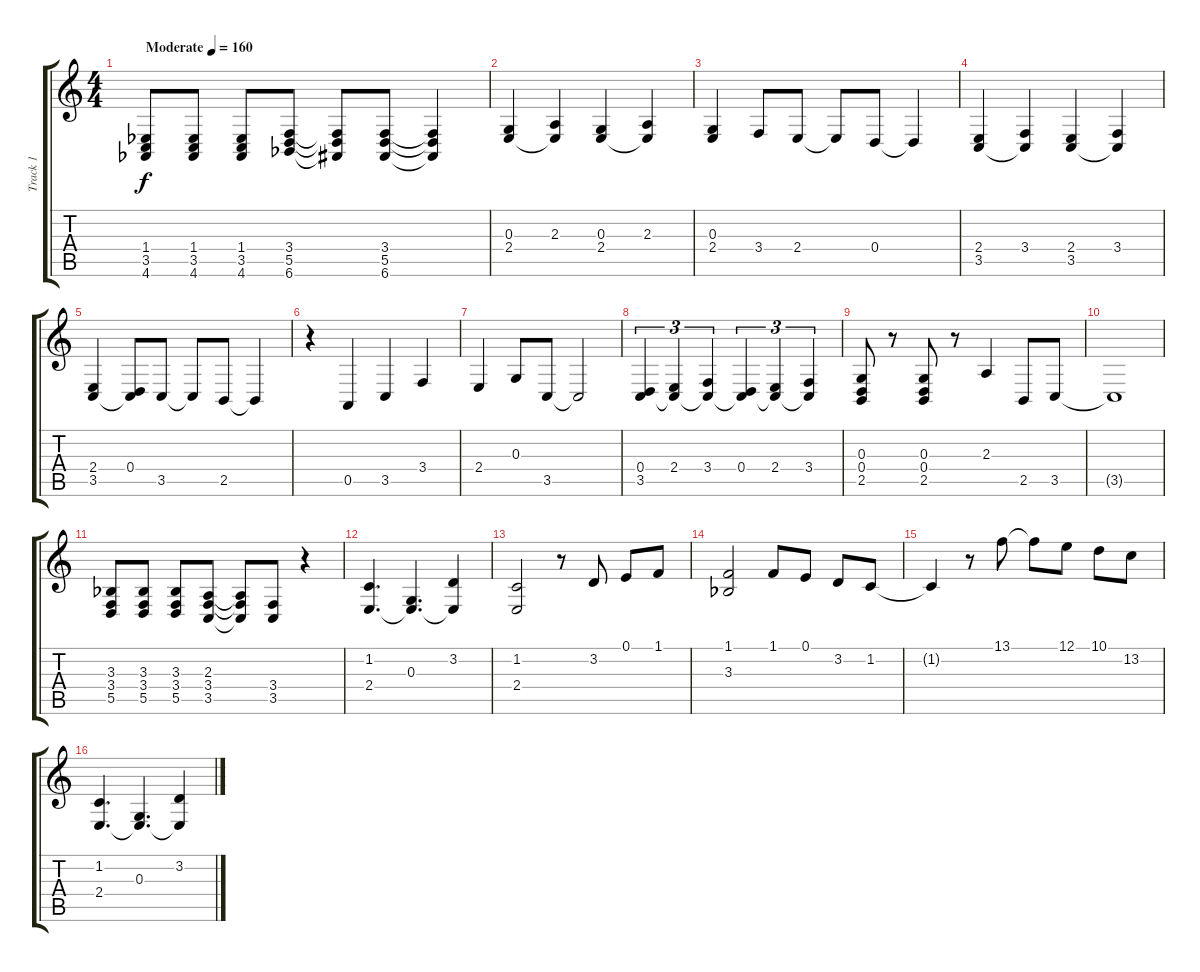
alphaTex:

\track ("Track 1" "Track 1") {instrument acousticgrandpiano}
\staff {score tabs}
\tuning (E4 B3 G3 D3 A2 E2) {hide}
\ts (4 4)
\tempo (160 "Moderate")
\clef g2
\ks aminor
(1.4{acc b} 3.5 4.6{acc b}).8{dy f instrument acousticgrandpiano} (1.4{acc b} 3.5 4.6{acc b}).8 (1.4{acc b} 3.5 4.6{acc b}).8 (3.4 5.5 6.6{acc b}).8 (3.4{t} 5.5{t} 6.6{t}).8 (3.4 5.5 6.6).8 (3.4{t} 5.5{t} 6.6{t}).4 |
(0.3 2.4).4 (2.3 2.4{t}).4 (0.3 2.4).4 (2.3 2.4{t}).4 |
(0.3 2.4).4 3.4.8 2.4.8 2.4{t}.8 0.4.8 0.4{t}.4 |
(2.4 3.5).4 (3.4 3.5{t}).4 (2.4 3.5).4 (3.4 3.5{t}).4 |
(2.4 3.5).4 (0.4 3.5{t}).8 3.5.8 3.5{t}.8 2.5.8 2.5{t}.4 |
r.4 0.5.4 3.5.4 3.4.4 |
2.4.4 0.3.8 3.5.8 3.5{t}.2 |
(0.4 3.5).4{tu (3 2)} (2.4 3.5{t}).4{tu (3 2)} (3.4 3.5{t}).4{tu (3 2)} (0.4 3.5{t}).4{tu (3 2)} (2.4 3.5{t}).4{tu (3 2)} (3.4 3.5{t}).4{tu (3 2)} |
(0.3 0.4 2.5).8 r.8 (0.3 0.4 2.5).8 r.8 2.3.4 2.5.8 3.5.8 |
3.5{t}.1 |
(3.3{acc b} 3.4 5.5).8 (3.3{acc b} 3.4 5.5).8 (3.3{acc b} 3.4 5.5).8 (2.3 3.4 3.5).8 (2.3{t} 3.4{t} 3.5{t}).8 (3.4 3.5).8 r.4 |
(1.2 2.4).4{d} (0.3 2.4{t}).4{d} (3.2 2.4{t}).4 |
(1.2 2.4).2 r.8 3.2.8 0.1.8 1.1.8 |
(1.1 3.3{acc b}).2 1.1.8 0.1.8 3.2.8 1.2.8 |
1.2{t}.4 r.8 13.1.8 13.1{t}.8 12.1.8 10.1.8 13.2.8 |
(1.2 2.4).4{d} (0.3 2.4{t}).4{d} (3.2 2.4{t}).4
